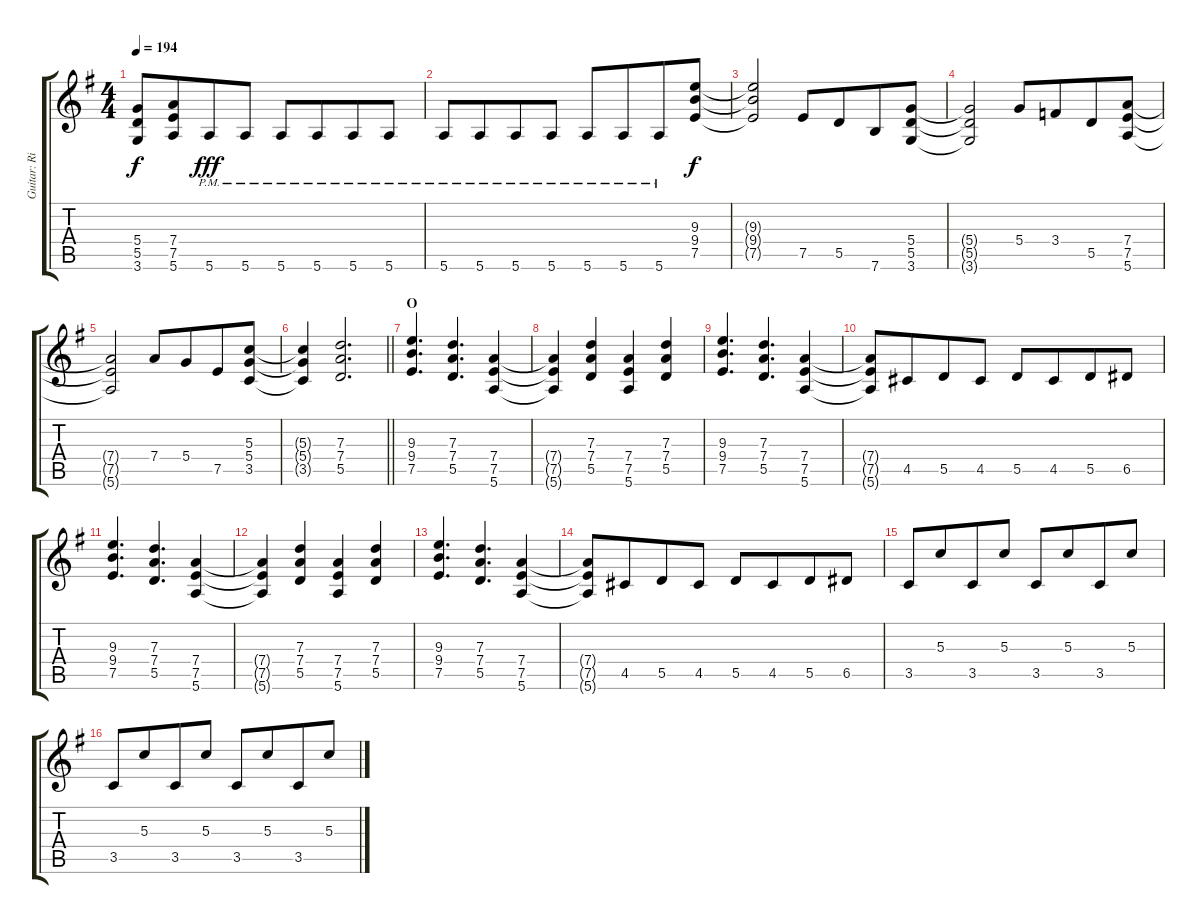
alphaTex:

\track ("Guitar: Rik" "Guitar: Ri") {instrument distortionguitar}
\staff {score tabs}
\tuning (E4 B3 G3 D3 A2 E2) {hide}
\ts (4 4)
\tempo 194
\clef g2
\ks g
(5.4{t} 5.5{t} 3.6{t}).8{dy f} (7.4 7.5 5.6).8{beam merge} 5.6{pm}.8{dy fff} 5.6{pm}.8{beam split} 5.6{pm}.8 5.6{pm}.8{beam merge} 5.6{pm}.8 5.6{pm}.8 |
5.6{pm}.8 5.6{pm}.8{beam merge} 5.6{pm}.8 5.6{pm}.8{beam split} 5.6{pm}.8 5.6{pm}.8{beam merge} 5.6{pm}.8 (9.3 9.4 7.5).8{dy f} |
(9.3{t} 9.4{t} 7.5{t}).2 7.5.8 5.5.8{beam merge} 7.6.8 (5.4 5.5 3.6).8 |
(5.4{t} 5.5{t} 3.6{t}).2 5.4.8 3.4.8{beam merge} 5.5.8 (7.4 7.5 5.6).8 |
(7.4{t} 7.5{t} 5.6{t}).2 7.4.8 5.4.8{beam merge} 7.5.8 (5.3 5.4 3.5).8 |
\barLineRight lightlight
(5.3{t} 5.4{t} 3.5{t}).4 (7.3 7.4 5.5).2{d} |
\section ("" "O")
(9.3 9.4 7.5).4{d} (7.3 7.4 5.5).4{d} (7.4 7.5 5.6).4 |
(7.4{t} 7.5{t} 5.6{t}).4 (7.3 7.4 5.5).4 (7.4 7.5 5.6).4 (7.3 7.4 5.5).4 |
(9.3 9.4 7.5).4{d} (7.3 7.4 5.5).4{d} (7.4 7.5 5.6).4 |
(7.4{t} 7.5{t} 5.6{t}).8 4.5.8{beam merge} 5.5.8 4.5.8 5.5.8 4.5.8{beam merge} 5.5.8 6.5.8 |
(9.3 9.4 7.5).4{d} (7.3 7.4 5.5).4{d} (7.4 7.5 5.6).4 |
(7.4{t} 7.5{t} 5.6{t}).4 (7.3 7.4 5.5).4 (7.4 7.5 5.6).4 (7.3 7.4 5.5).4 |
(9.3 9.4 7.5).4{d} (7.3 7.4 5.5).4{d} (7.4 7.5 5.6).4 |
(7.4{t} 7.5{t} 5.6{t}).8 4.5.8{beam merge} 5.5.8 4.5.8 5.5.8 4.5.8{beam merge} 5.5.8 6.5.8 |
3.5.8 5.3.8{beam merge} 3.5.8 5.3.8 3.5.8 5.3.8{beam merge} 3.5.8 5.3.8 |
3.5.8 5.3.8{beam merge} 3.5.8 5.3.8 3.5.8 5.3.8{beam merge} 3.5.8 5.3.8
